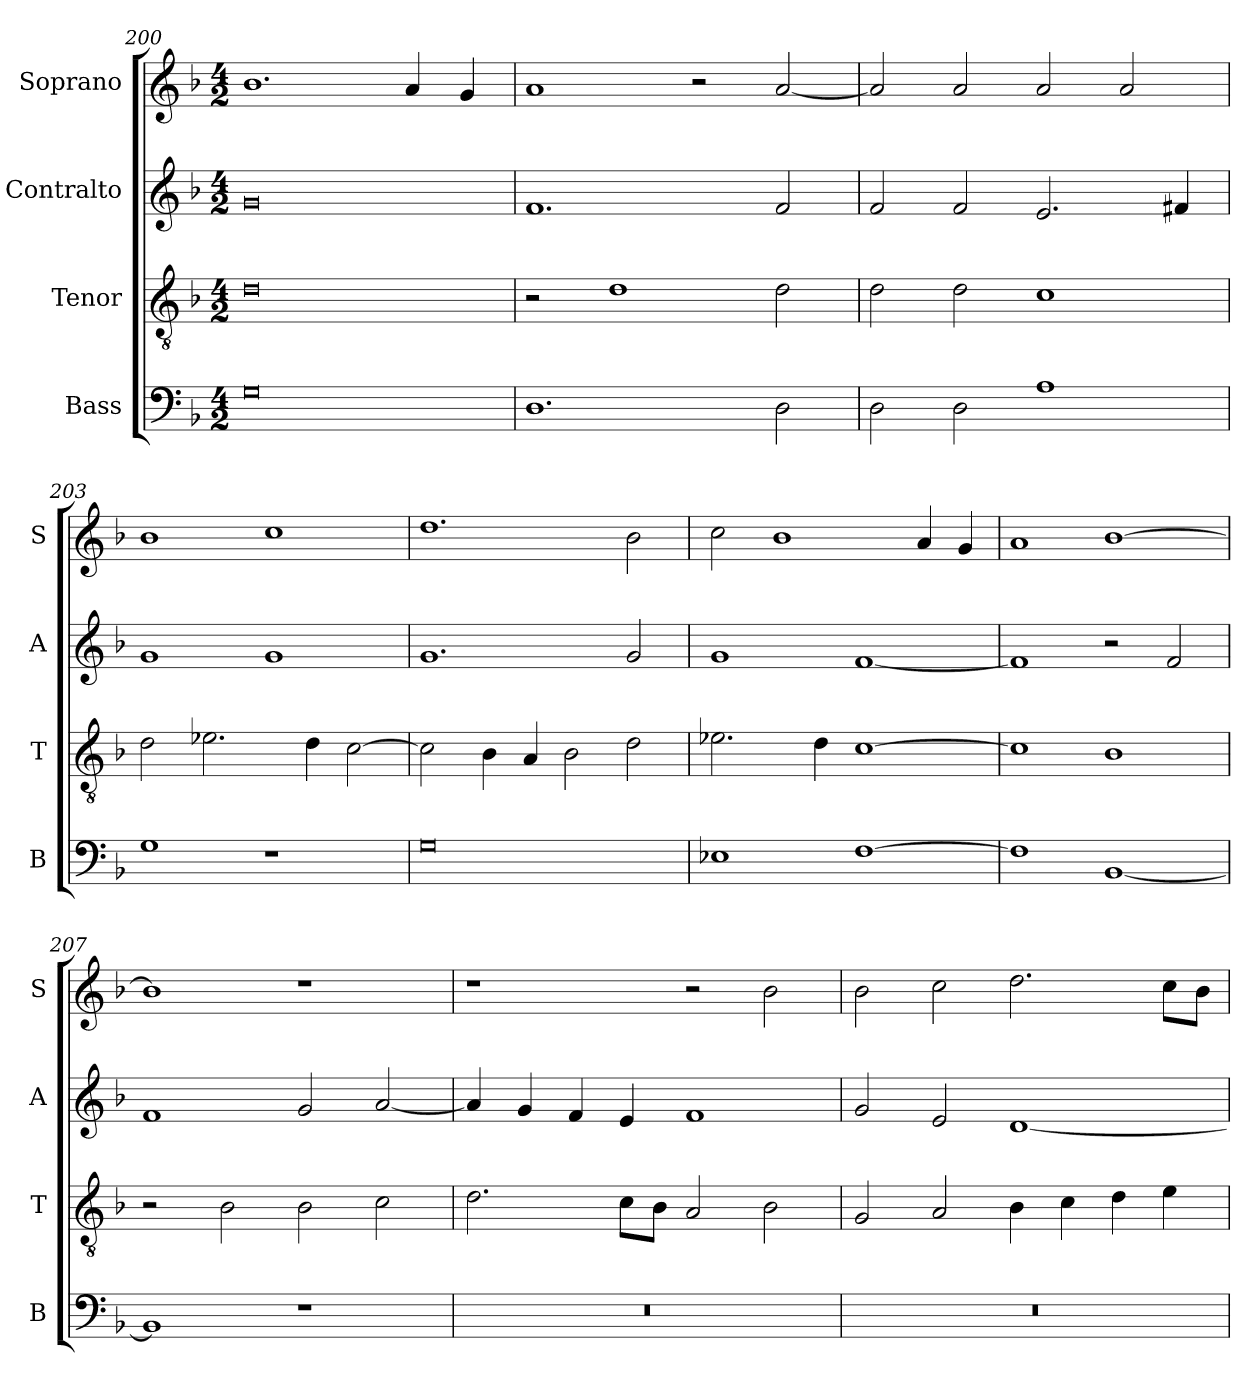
**kern	**kern	**kern	**kern
*part4	*part3	*part2	*part1
*staff4	*staff3	*staff2	*staff1
*I"Bass	*I"Tenor	*I"Contralto	*I"Soprano
*I'B	*I'T	*I'A	*I'S
*clefF4	*clefGv2	*clefG2	*clefG2
*k[b-]	*k[b-]	*k[b-]	*k[b-]
*G:dor	*G:dor	*G:dor	*G:dor
*M4/2	*M4/2	*M4/2	*M4/2
=200	=200	=200	=200
0G	0d	0g	1.b-
.	.	.	4a
.	.	.	4g
=201	=201	=201	=201
1.D	2r	1.f	1a
.	1d	.	.
.	.	.	2r
2D	2d	2f	[2a
=202	=202	=202	=202
2D	2d	2f	2a]
2D	2d	2f	2a
1A	1c	2.e	2a
.	.	.	2a
.	.	4f#X	.
=203	=203	=203	=203
1G	2d	1g	1b-
.	2.e-X	.	.
1r	.	1g	1cc
.	4d	.	.
.	[2c	.	.
=204	=204	=204	=204
0G	2c]	1.g	1.dd
.	4B-	.	.
.	4A	.	.
.	2B-	.	.
.	2d	2g	2b-
=205	=205	=205	=205
1E-X	2.e-X	1g	2cc
.	.	.	1b-
.	4d	.	.
[1F	[1c	[1f	.
.	.	.	4a
.	.	.	4g
=206	=206	=206	=206
1F]	1c]	1f]	1a
[1BB-	1B-	2r	[1b-
.	.	2f	.
=207	=207	=207	=207
1BB-]	2r	1f	1b-]
.	2B-	.	.
1r	2B-	2g	1r
.	2c	[2a	.
=208	=208	=208	=208
0r	2.d	4a]	1r
.	.	4g	.
.	.	4f	.
.	8c\L	4e	.
.	8B-\J	.	.
.	2A	1f	2r
.	2B-	.	2b-
=209	=209	=209	=209
0r	2G	2g	2b-
.	2A	2e	2cc
.	4B-	[1d	2.dd
.	4c	.	.
.	4d	.	.
.	4e	.	8cc\L
.	.	.	8b-\J
=	=	=	=
*-	*-	*-	*-
